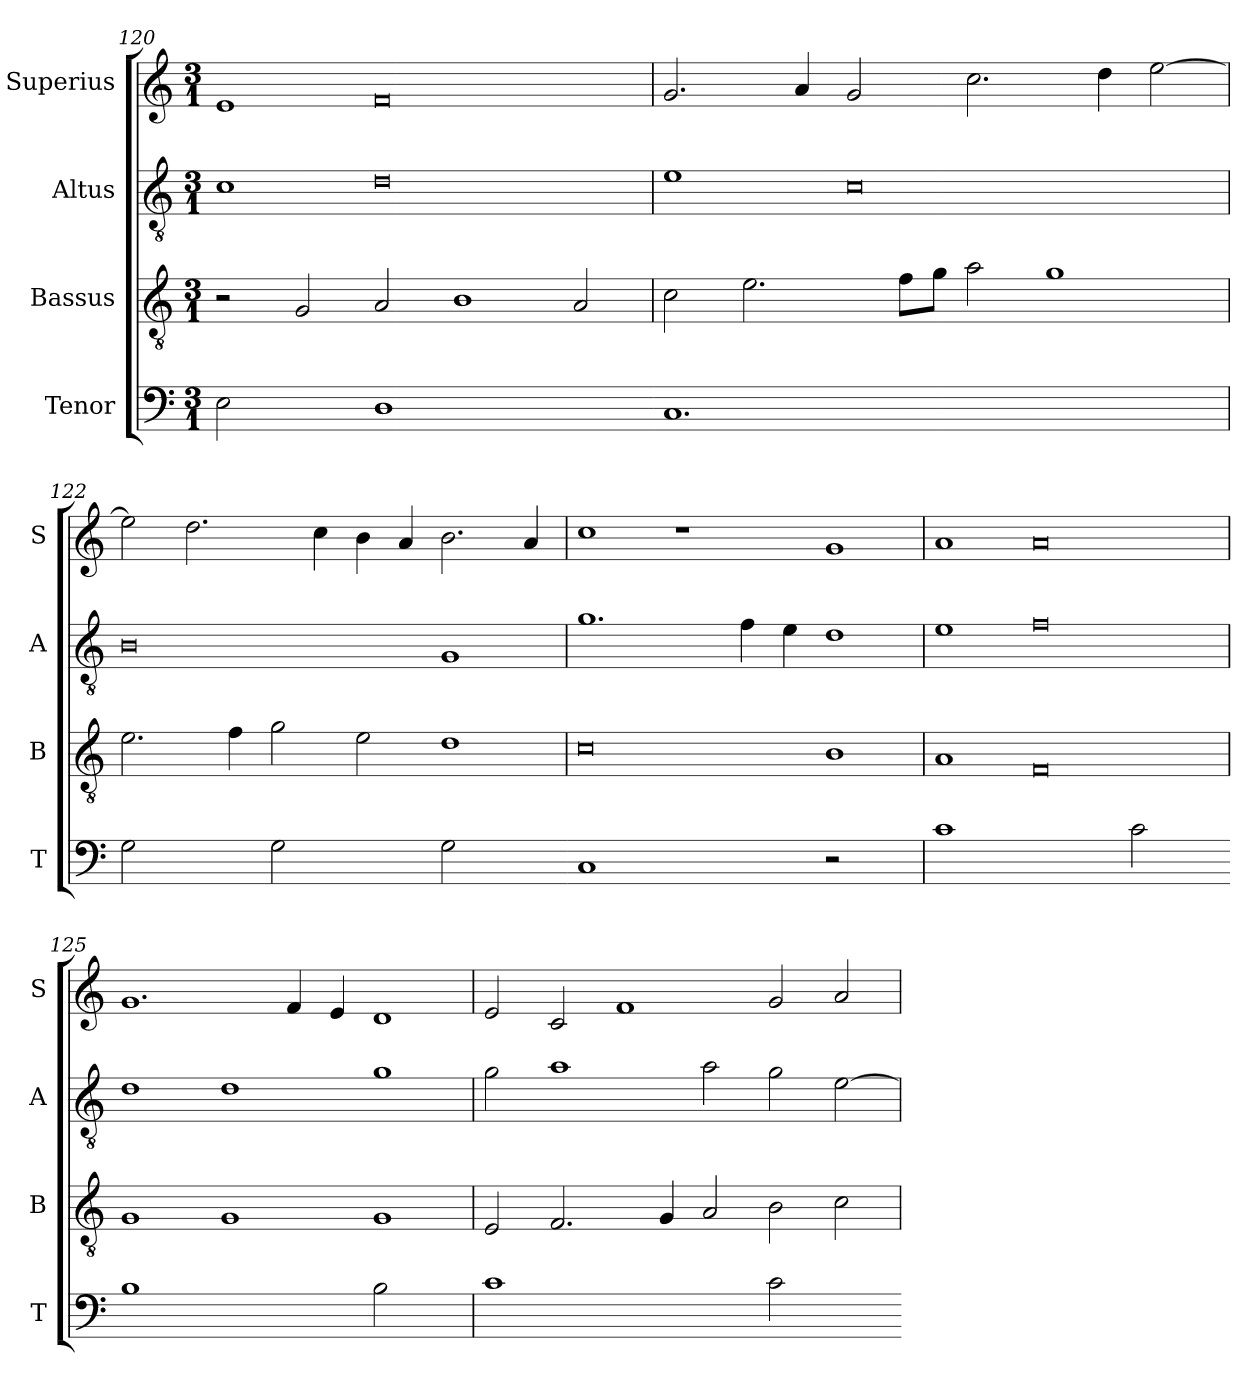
**kern	**kern	**kern	**kern
*part4	*part3	*part2	*part1
*staff4	*staff3	*staff2	*staff1
*I"Tenor	*I"Bassus	*I"Altus	*I"Superius
*I'T	*I'B	*I'A	*I'S
*clefF4	*clefGv2	*clefGv2	*clefG2
*k[]	*k[]	*k[]	*k[]
*M3/1	*M3/1	*M3/1	*M3/1
=120	=120	=120	=120
!LO:N:vis=2	!	!	!
1E	2r	1c	1e
.	2G/	.	.
!LO:N:vis=1	!	!	!
0D	2A/	0d	0f
.	1B	.	.
.	2A/	.	.
=121-	=121	=121	=121
!LO:N:vis=1.	!	!	!
0.C	2c\	1e	2.g/
.	2.e\	.	.
.	.	.	4a/
.	.	0c	2g/
.	8f\L	.	.
.	8g\J	.	.
.	2a\	.	2.cc\
.	1g	.	.
.	.	.	4dd\
.	.	.	[2ee\
=122	=122	=122	=122
!LO:N:vis=2	!	!	!
1G	2.e\	0B	2ee\]
.	.	.	2.dd\
.	4f\	.	.
!LO:N:vis=2	!	!	!
1G	2g\	.	.
.	.	.	4cc\
.	2e\	.	4b\
.	.	.	4a/
!LO:N:vis=2	!	!	!
1G	1d	1G	2.b\
.	.	.	4a/
=123-	=123	=123	=123
!LO:N:vis=1	!	!	!
0C	0c	1.g	1cc
.	.	.	1r
.	.	4f\	.
.	.	4e\	.
!LO:N:vis=2	!	!	!
1r	1B	1d	1g
=124	=124	=124	=124
!LO:N:vis=1	!	!	!
0c	1A	1e	1a
.	0F	0f	0a
!LO:N:vis=2	!	!	!
1c	.	.	.
=125-	=125	=125	=125
!LO:N:vis=1	!	!	!
0B	1G	1d	1.g
.	1G	1d	.
.	.	.	4f/
.	.	.	4e/
!LO:N:vis=2	!	!	!
1B	1G	1g	1d
=126	=126	=126	=126
!LO:N:vis=1	!	!	!
0c	2E/	2g\	2e/
.	2.F/	1a	2c/
.	.	.	1f
.	4G/	.	.
.	2A/	2a\	.
!LO:N:vis=2	!	!	!
1c	2B\	2g\	2g/
.	2c\	[2e\	2a/
=-	=	=	=
*-	*-	*-	*-
